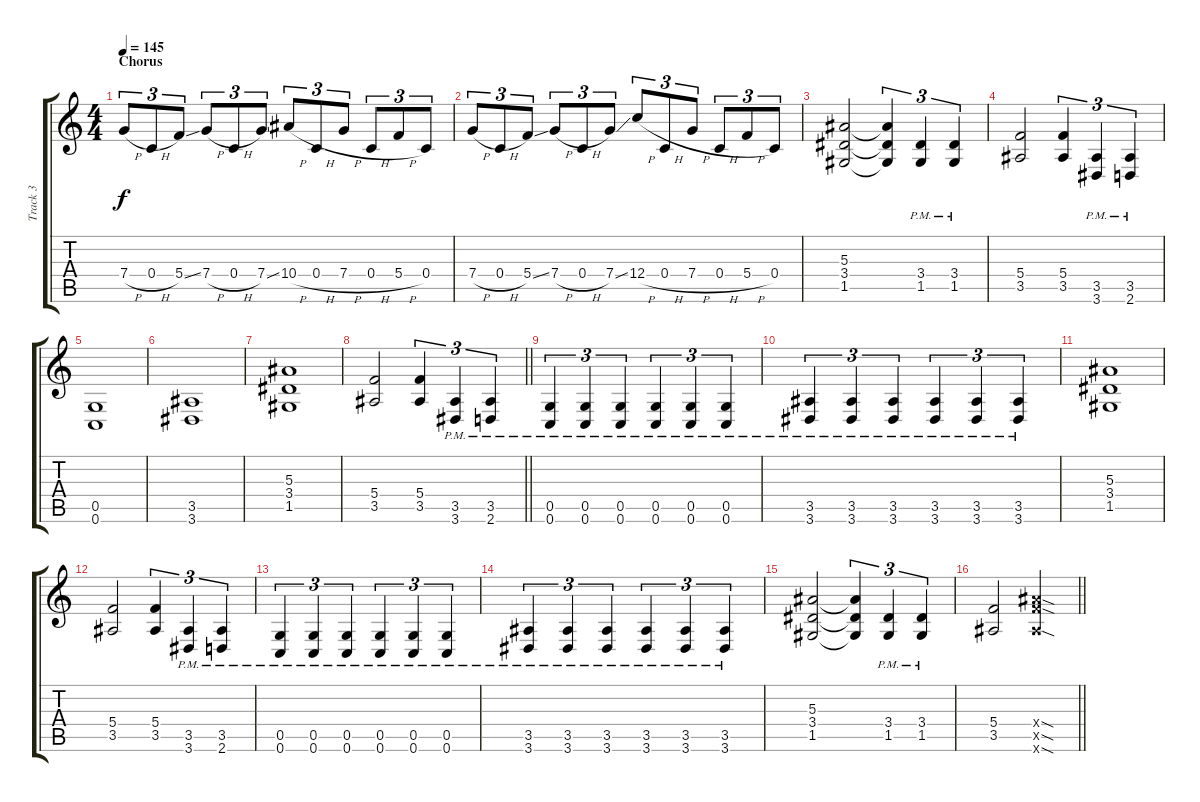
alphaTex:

\track ("Track 3" "Track 3") {instrument distortionguitar}
\staff {score tabs}
\tuning (D4 A3 F3 C3 G2 C2) {hide}
\ts (4 4)
\section ("" "Chorus")
\tempo 145
\clef g2
\ks c
7.4{h}.8{tu (3 2) dy f} 0.4{h}.8{tu (3 2)} 5.4{ss}.8{tu (3 2)} 7.4{h}.8{tu (3 2)} 0.4{h}.8{tu (3 2)} 7.4{ss}.8{tu (3 2)} 10.4{h}.8{tu (3 2)} 0.4{h}.8{tu (3 2)} 7.4{h}.8{tu (3 2)} 0.4{h}.8{tu (3 2)} 5.4{h}.8{tu (3 2)} 0.4.8{tu (3 2)} |
7.4{h}.8{tu (3 2)} 0.4{h}.8{tu (3 2)} 5.4{ss}.8{tu (3 2)} 7.4{h}.8{tu (3 2)} 0.4{h}.8{tu (3 2)} 7.4{ss}.8{tu (3 2)} 12.4{h}.8{tu (3 2)} 0.4{h}.8{tu (3 2)} 7.4{h}.8{tu (3 2)} 0.4{h}.8{tu (3 2)} 5.4{h}.8{tu (3 2)} 0.4.8{tu (3 2)} |
(5.3 3.4 1.5).2 (5.3{t} 3.4{t} 1.5{t}).4{tu (3 2)} (3.4{pm} 1.5{pm}).4{tu (3 2)} (3.4{pm} 1.5{pm}).4{tu (3 2)} |
(5.4 3.5).2 (5.4 3.5).4{tu (3 2)} (3.5{pm} 3.6{pm}).4{tu (3 2)} (3.5{pm} 2.6{pm}).4{tu (3 2)} |
(0.5 0.6).1 |
(3.5 3.6).1 |
(5.3 3.4 1.5).1 |
\barLineRight lightlight
(5.4 3.5).2 (5.4 3.5).4{tu (3 2)} (3.5{pm} 3.6{pm}).4{tu (3 2)} (3.5{pm} 2.6{pm}).4{tu (3 2)} |
(0.5{pm} 0.6{pm}).4{tu (3 2)} (0.5{pm} 0.6{pm}).4{tu (3 2)} (0.5{pm} 0.6{pm}).4{tu (3 2)} (0.5{pm} 0.6{pm}).4{tu (3 2)} (0.5{pm} 0.6{pm}).4{tu (3 2)} (0.5{pm} 0.6{pm}).4{tu (3 2)} |
(3.5{pm} 3.6{pm}).4{tu (3 2)} (3.5{pm} 3.6{pm}).4{tu (3 2)} (3.5{pm} 3.6{pm}).4{tu (3 2)} (3.5{pm} 3.6{pm}).4{tu (3 2)} (3.5{pm} 3.6{pm}).4{tu (3 2)} (3.5{pm} 3.6{pm}).4{tu (3 2)} |
(5.3 3.4 1.5).1 |
(5.4 3.5).2 (5.4 3.5).4{tu (3 2)} (3.5{pm} 3.6{pm}).4{tu (3 2)} (3.5{pm} 2.6{pm}).4{tu (3 2)} |
(0.5{pm} 0.6{pm}).4{tu (3 2)} (0.5{pm} 0.6{pm}).4{tu (3 2)} (0.5{pm} 0.6{pm}).4{tu (3 2)} (0.5{pm} 0.6{pm}).4{tu (3 2)} (0.5{pm} 0.6{pm}).4{tu (3 2)} (0.5{pm} 0.6{pm}).4{tu (3 2)} |
(3.5{pm} 3.6{pm}).4{tu (3 2)} (3.5{pm} 3.6{pm}).4{tu (3 2)} (3.5{pm} 3.6{pm}).4{tu (3 2)} (3.5{pm} 3.6{pm}).4{tu (3 2)} (3.5{pm} 3.6{pm}).4{tu (3 2)} (3.5{pm} 3.6{pm}).4{tu (3 2)} |
(5.3 3.4 1.5).2 (5.3{t} 3.4{t} 1.5{t}).4{tu (3 2)} (3.4{pm} 1.5{pm}).4{tu (3 2)} (3.4{pm} 1.5{pm}).4{tu (3 2)} |
\barLineRight lightlight
(5.4 3.5).2 (10.4{sod x} 10.5{sod x} 10.6{sod x}).2
